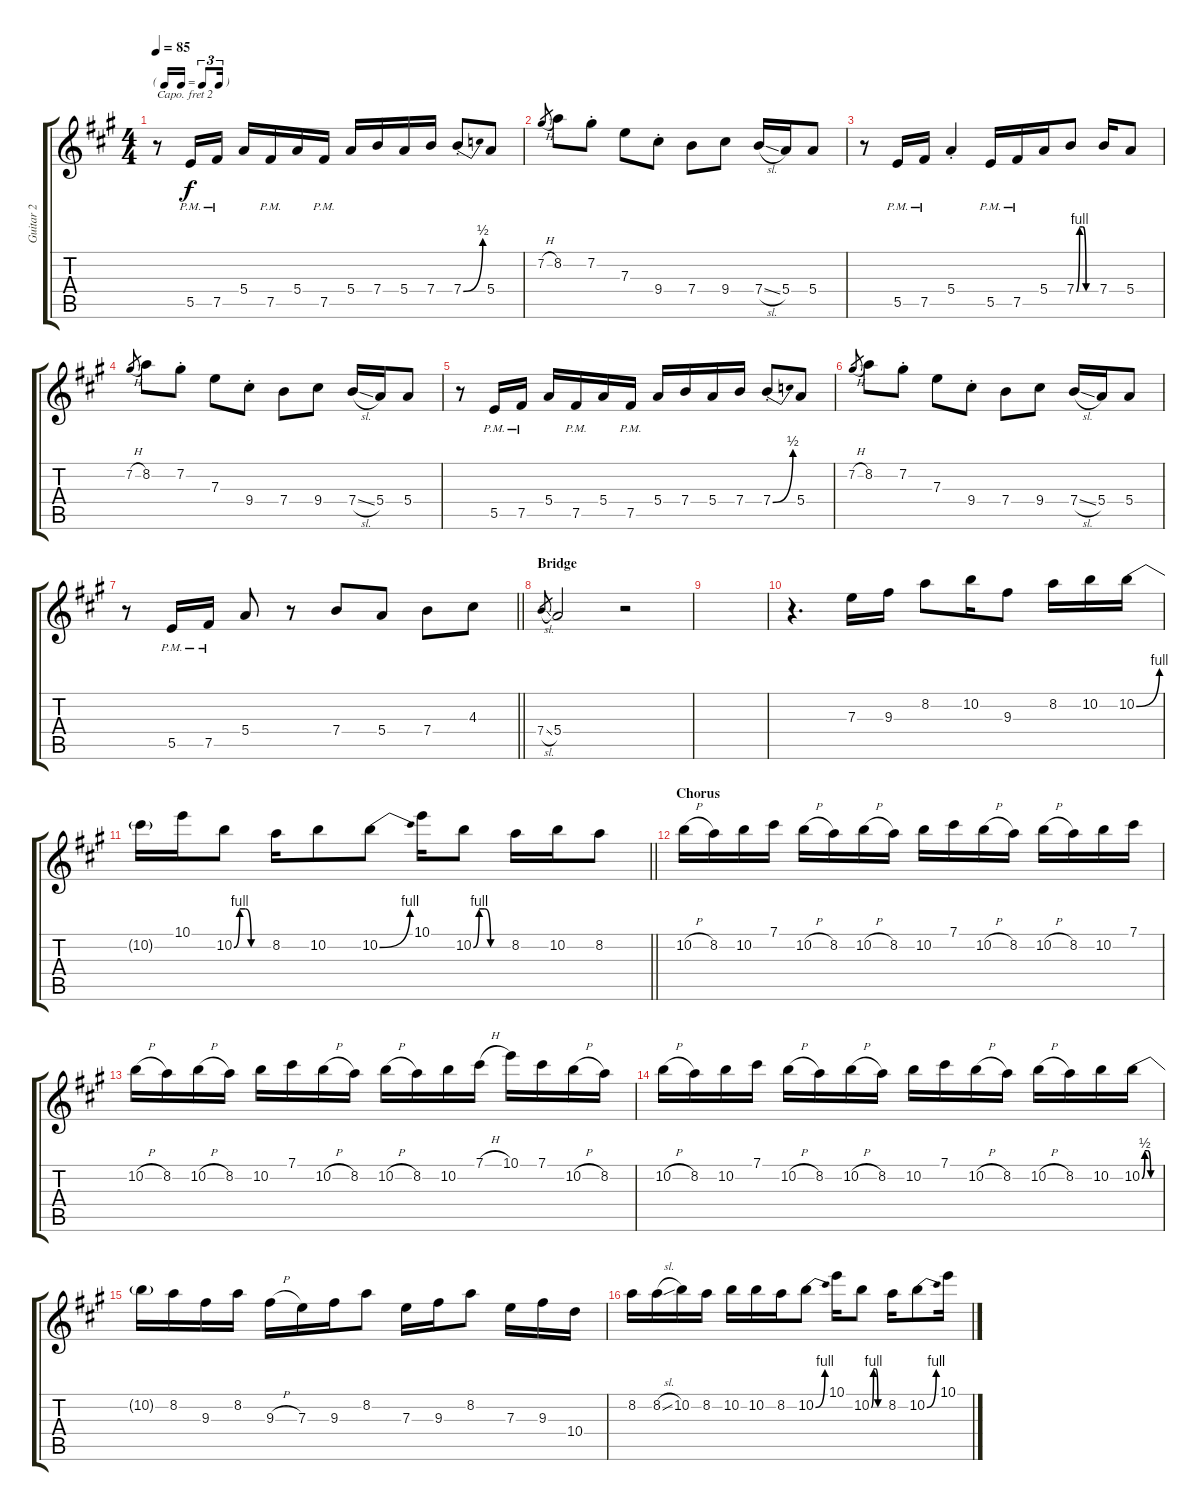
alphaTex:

\track ("Guitar 2" "Guitar 2") {instrument overdrivenguitar}
\staff {score tabs}
\capo 2
\tuning (E4 B3 G3 D3 A2 E2) {hide}
\ts (4 4)
\tf triplet16th
\tempo 85
\clef g2
\ks a
r.8{dy f} 5.5{pm}.16 7.5{pm}.16 5.4.16 7.5{pm}.16 5.4.16 7.5{pm}.16 5.4.16 7.4.16 5.4.16 7.4.16 7.4{be (bend 0 0 60 2) st}.8 5.4.8 |
7.2{h}.8{gr} 8.2.8 7.2{st}.8 7.3.8 9.4{st}.8 7.4.8 9.4.8 7.4{sl}.16 5.4.16 5.4.8 |
r.8 5.5{pm}.16 7.5{pm}.16 5.4{st}.4 5.5{pm}.16 7.5{pm}.16 5.4.16 7.4{be (custom 0 0 10 4 20 4 30 0 60 0)}.8 7.4.16 5.4.8 |
7.2{h}.8{gr} 8.2.8 7.2{st}.8 7.3.8 9.4{st}.8 7.4.8 9.4.8 7.4{sl}.16 5.4.16 5.4.8 |
r.8 5.5{pm}.16 7.5{pm}.16 5.4.16 7.5{pm}.16 5.4.16 7.5{pm}.16 5.4.16 7.4.16 5.4.16 7.4.16 7.4{be (bend 0 0 60 2) st}.8 5.4.8 |
7.2{h}.8{gr} 8.2.8 7.2{st}.8 7.3.8 9.4{st}.8 7.4.8 9.4.8 7.4{sl}.16 5.4.16 5.4.8 |
\barLineRight lightlight
r.8 5.5{pm}.16 7.5{pm}.16 5.4.8 r.8 7.4.8 5.4.8 7.4.8 4.3.8 |
\section ("" "Bridge")
7.4{sl}.8{gr} 5.4.2 r.2 |
|
r.4{d} 7.3.16 9.3.16 8.2.8 10.2.16 9.3.8 8.2.16 10.2.16 10.2{be (bend 0 0 60 4)}.16 |
\barLineRight lightlight
10.2{t}.16 10.1.16 10.2{be (custom 0 0 10 4 20 4 30 0 60 0)}.8 8.2.16 10.2.8 10.2{be (bend 0 0 60 4)}.8 10.1.16 10.2{be (custom 0 0 10 4 20 4 30 0 60 0)}.8 8.2.16 10.2.16 8.2.8 |
\section ("" "Chorus")
10.2{h}.16 8.2.16 10.2.16 7.1.16 10.2{h}.16 8.2.16 10.2{h}.16 8.2.16 10.2.16 7.1.16 10.2{h}.16 8.2.16 10.2{h}.16 8.2.16 10.2.16 7.1.16 |
10.2{h}.16 8.2.16 10.2{h}.16 8.2.16 10.2.16 7.1.16 10.2{h}.16 8.2.16 10.2{h}.16 8.2.16 10.2.16 7.1{h}.16 10.1.16 7.1.16 10.2{h}.16 8.2.16 |
10.2{h}.16 8.2.16 10.2.16 7.1.16 10.2{h}.16 8.2.16 10.2{h}.16 8.2.16 10.2.16 7.1.16 10.2{h}.16 8.2.16 10.2{h}.16 8.2.16 10.2.16 10.2{be (custom 0 0 10 2 20 2 30 0 60 0)}.16 |
10.2{t}.16 8.2.16 9.3.16 8.2.16 9.3{h}.16 7.3.16 9.3.16 8.2.8 7.3.16 9.3.16 8.2.8 7.3.16 9.3.16 10.4.16 |
8.2.16 8.2{sl}.16 10.2.16 8.2.16 10.2.16 10.2.16 8.2.16 10.2{be (bend 0 0 60 4)}.8 10.1.16 10.2{be (custom 0 0 10 4 20 4 30 0 60 0)}.8 8.2.16 10.2{be (bend 0 0 60 4)}.8 10.1.16
